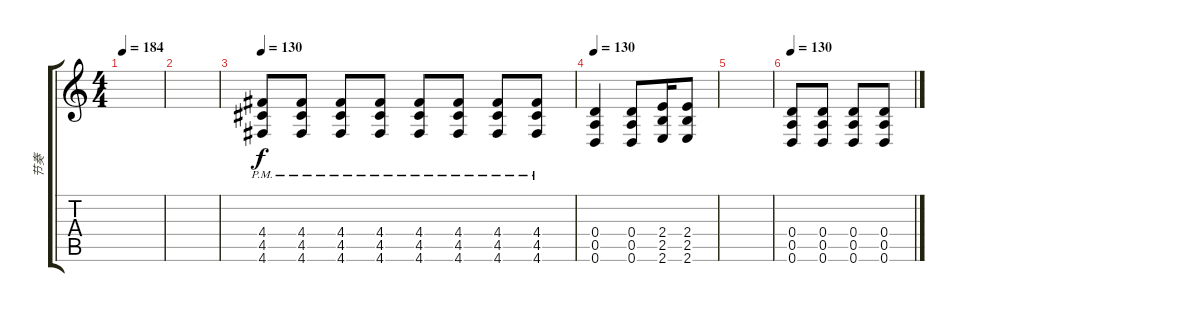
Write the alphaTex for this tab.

\track ("节奏" "节奏") {instrument overdrivenguitar}
\staff {score tabs}
\tuning (E4 B3 G3 D3 A2 D2) {hide}
\ts (4 4)
\tempo 184
\clef g2
\ks c
|
|
\tempo 130
(4.4{pm} 4.5{pm} 4.6{pm}).8 (4.4{pm} 4.5{pm} 4.6{pm}).8 (4.4{pm} 4.5{pm} 4.6{pm}).8 (4.4{pm} 4.5{pm} 4.6{pm}).8 (4.4{pm} 4.5{pm} 4.6{pm}).8 (4.4{pm} 4.5{pm} 4.6{pm}).8 (4.4{pm} 4.5{pm} 4.6{pm}).8 (4.4{pm} 4.5{pm} 4.6{pm}).8 |
\tempo 130
(0.4 0.5 0.6).4 (0.4 0.5 0.6).8 (2.4 2.5 2.6).16 (2.4 2.5 2.6).8 |
|
\tempo 130
(0.4 0.5 0.6).8 (0.4 0.5 0.6).8 (0.4 0.5 0.6).8 (0.4 0.5 0.6).8
